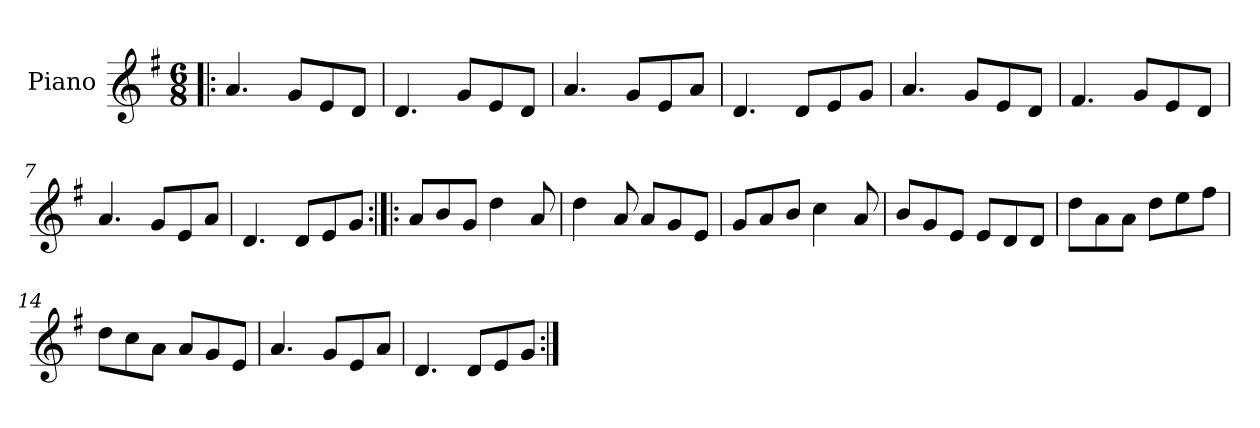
**kern
*part1
*staff1
*I"Piano
*I'Pno
*clefG2
*k[f#]
*D:mix
*M6/8
=1!|:
4.a/
8g/L
8e/
8d/J
=2
4.d/
8g/L
8e/
8d/J
=3
4.a/
8g/L
8e/
8a/J
=4
4.d/
8d/L
8e/
8g/J
=5
4.a/
8g/L
8e/
8d/J
=6
4.f#/
8g/L
8e/
8d/J
!!LO:LB:g=z
=7
4.a/
8g/L
8e/
8a/J
=8
4.d/
8d/L
8e/
8g/J
=9:|!|:
8a/L
8b/
8g/J
4dd\
8a/
=10
4dd\
8a/
8a/L
8g/
8e/J
=11
8g/L
8a/
8b/J
4cc\
8a/
=12
8b/L
8g/
8e/J
8e/L
8d/
8d/J
!!LO:LB:g=z
=13
8dd\L
8a\
8a\J
8dd\L
8ee\
8ff#\J
=14
8dd\L
8cc\
8a\J
8a/L
8g/
8e/J
=15
4.a/
8g/L
8e/
8a/J
=16
4.d/
8d/L
8e/
8g/J
=:|!
*-
